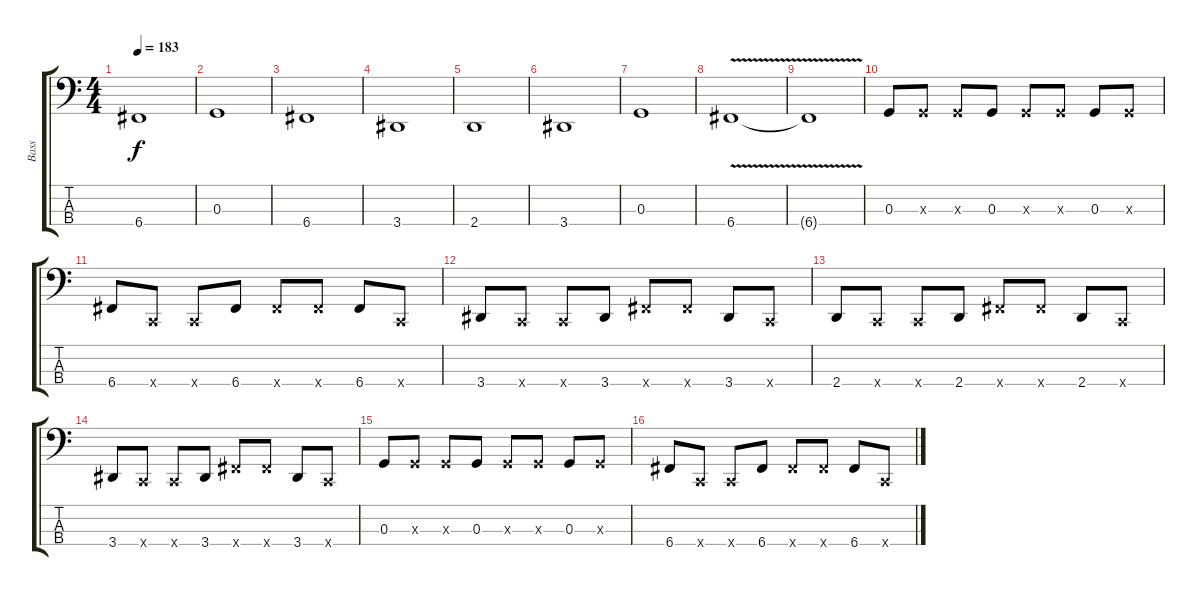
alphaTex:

\track ("Bass" "Bass") {instrument electricbasspick}
\staff {score tabs}
\tuning (F2 C2 G1 C1) {hide}
\ts (4 4)
\tempo 183
\clef f4
\ks c
6.4{t}.1{dy f} |
0.3.1 |
6.4.1 |
3.4.1 |
2.4.1 |
3.4.1{volume 0} |
0.3.1 |
6.4{v}.1 |
6.4{t}.1 |
0.3.8{volume 16} 0.3{x}.8 0.3{x}.8 0.3.8 0.3{x}.8 0.3{x}.8 0.3.8 0.3{x}.8 |
6.4.8 0.4{x}.8 0.4{x}.8 6.4.8 6.4{x}.8 6.4{x}.8 6.4.8 0.4{x}.8 |
3.4.8 0.4{x}.8 0.4{x}.8 3.4.8 6.4{x}.8 6.4{x}.8 3.4.8 0.4{x}.8 |
2.4.8 0.4{x}.8 0.4{x}.8 2.4.8 6.4{x}.8 6.4{x}.8 2.4.8 0.4{x}.8 |
3.4.8 0.4{x}.8 0.4{x}.8 3.4.8 6.4{x}.8 6.4{x}.8 3.4.8 0.4{x}.8 |
0.3.8 0.3{x}.8 0.3{x}.8 0.3.8 0.3{x}.8 0.3{x}.8 0.3.8 0.3{x}.8 |
6.4.8 0.4{x}.8 0.4{x}.8 6.4.8 6.4{x}.8 6.4{x}.8 6.4.8 0.4{x}.8
